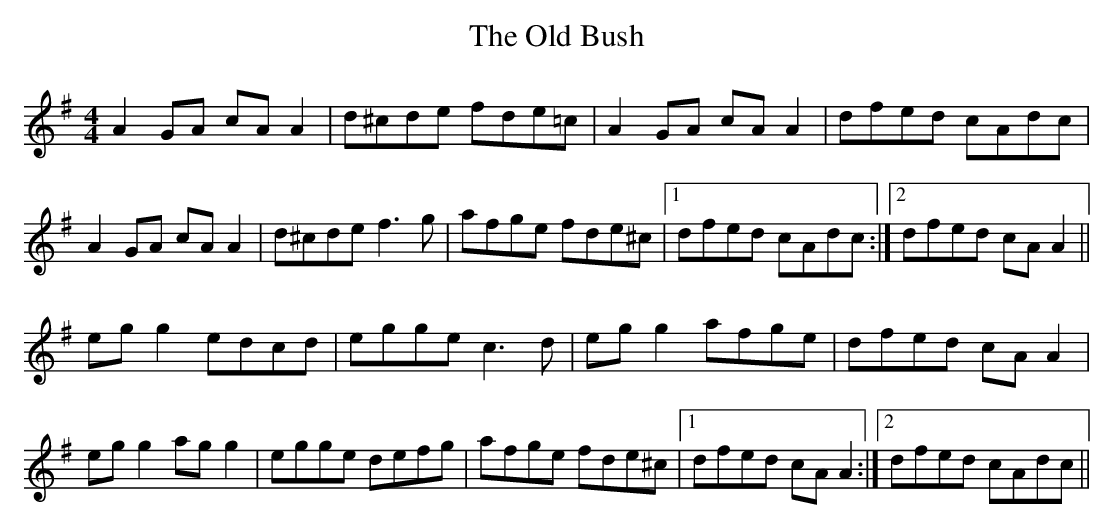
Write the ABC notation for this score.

X:1
T:The Old Bush
M:4/4
L:1/8
K:DMix
A2GA cA A2|d^cde fde=c|A2GA cA A2|dfed cAdc|
A2GA cA A2|d^cde f3g|afge fde^c|1 dfed cAdc:|2 dfed cA A2||
eg g2 edcd|egge c3d|eg g2 afge|dfed cA A2|
eg g2 ag g2|egge defg|afge fde^c|1 dfed cA A2:|2 dfed cAdc||
